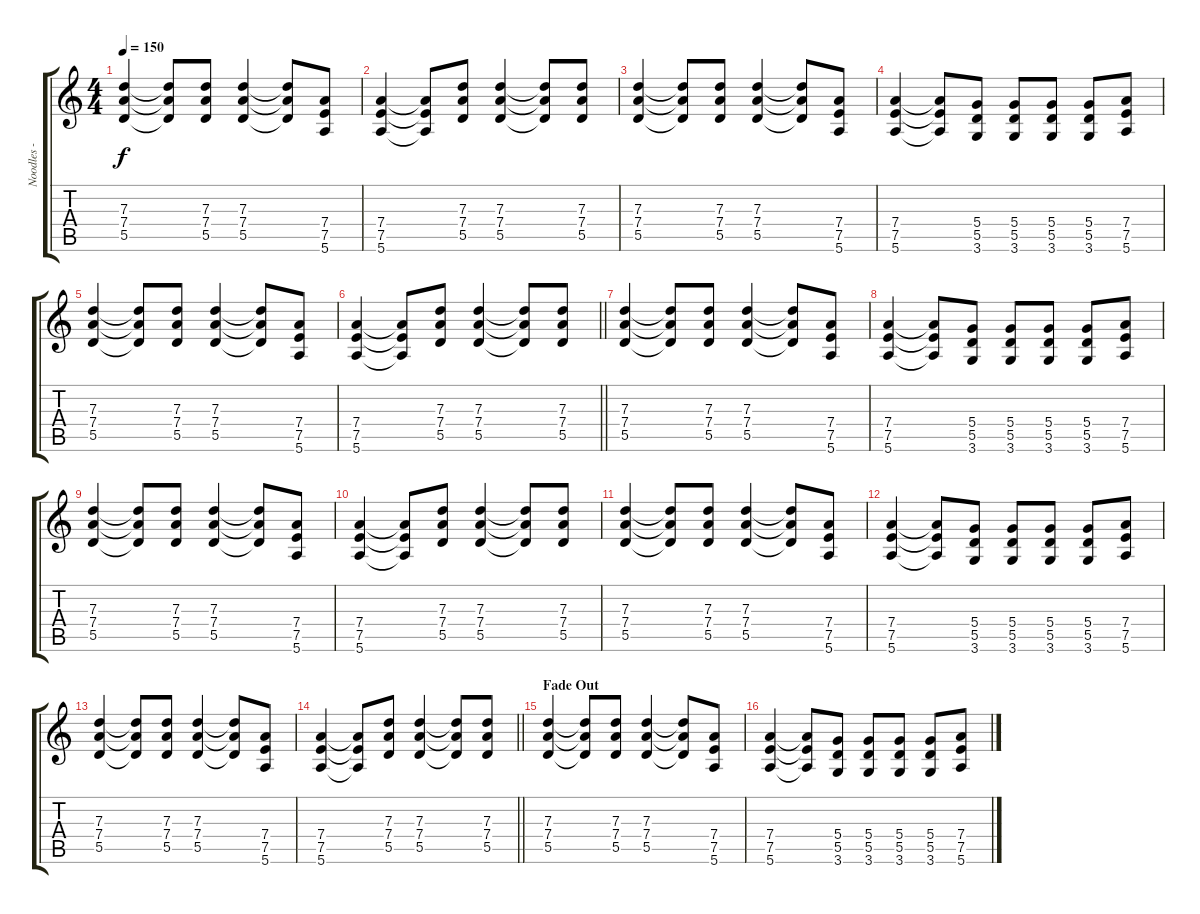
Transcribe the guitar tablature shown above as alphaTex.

\track ("Noodles - Guitar" "Noodles - ") {instrument distortionguitar}
\staff {score tabs}
\tuning (E4 B3 G3 D3 A2 E2) {hide}
\ts (4 4)
\tempo 150
\clef g2
\ks c
(7.3 7.4 5.5).4{dy f} (7.3{t} 7.4{t} 5.5{t}).8 (7.3 7.4 5.5).8 (7.3 7.4 5.5).4 (7.3{t} 7.4{t} 5.5{t}).8 (7.4 7.5 5.6).8 |
(7.4 7.5 5.6).4 (7.4{t} 7.5{t} 5.6{t}).8 (7.3 7.4 5.5).8 (7.3 7.4 5.5).4 (7.3{t} 7.4{t} 5.5{t}).8 (7.3 7.4 5.5).8 |
(7.3 7.4 5.5).4 (7.3{t} 7.4{t} 5.5{t}).8 (7.3 7.4 5.5).8 (7.3 7.4 5.5).4 (7.3{t} 7.4{t} 5.5{t}).8 (7.4 7.5 5.6).8 |
(7.4 7.5 5.6).4 (7.4{t} 7.5{t} 5.6{t}).8 (5.4 5.5 3.6).8 (5.4 5.5 3.6).8 (5.4 5.5 3.6).8 (5.4 5.5 3.6).8 (7.4 7.5 5.6).8 |
(7.3 7.4 5.5).4 (7.3{t} 7.4{t} 5.5{t}).8 (7.3 7.4 5.5).8 (7.3 7.4 5.5).4 (7.3{t} 7.4{t} 5.5{t}).8 (7.4 7.5 5.6).8 |
\barLineRight lightlight
(7.4 7.5 5.6).4 (7.4{t} 7.5{t} 5.6{t}).8 (7.3 7.4 5.5).8 (7.3 7.4 5.5).4 (7.3{t} 7.4{t} 5.5{t}).8 (7.3 7.4 5.5).8 |
(7.3 7.4 5.5).4 (7.3{t} 7.4{t} 5.5{t}).8 (7.3 7.4 5.5).8 (7.3 7.4 5.5).4 (7.3{t} 7.4{t} 5.5{t}).8 (7.4 7.5 5.6).8 |
(7.4 7.5 5.6).4 (7.4{t} 7.5{t} 5.6{t}).8 (5.4 5.5 3.6).8 (5.4 5.5 3.6).8 (5.4 5.5 3.6).8 (5.4 5.5 3.6).8 (7.4 7.5 5.6).8 |
(7.3 7.4 5.5).4 (7.3{t} 7.4{t} 5.5{t}).8 (7.3 7.4 5.5).8 (7.3 7.4 5.5).4 (7.3{t} 7.4{t} 5.5{t}).8 (7.4 7.5 5.6).8 |
(7.4 7.5 5.6).4 (7.4{t} 7.5{t} 5.6{t}).8 (7.3 7.4 5.5).8 (7.3 7.4 5.5).4 (7.3{t} 7.4{t} 5.5{t}).8 (7.3 7.4 5.5).8 |
(7.3 7.4 5.5).4 (7.3{t} 7.4{t} 5.5{t}).8 (7.3 7.4 5.5).8 (7.3 7.4 5.5).4 (7.3{t} 7.4{t} 5.5{t}).8 (7.4 7.5 5.6).8 |
(7.4 7.5 5.6).4 (7.4{t} 7.5{t} 5.6{t}).8 (5.4 5.5 3.6).8 (5.4 5.5 3.6).8 (5.4 5.5 3.6).8 (5.4 5.5 3.6).8 (7.4 7.5 5.6).8 |
(7.3 7.4 5.5).4 (7.3{t} 7.4{t} 5.5{t}).8 (7.3 7.4 5.5).8 (7.3 7.4 5.5).4 (7.3{t} 7.4{t} 5.5{t}).8 (7.4 7.5 5.6).8 |
\barLineRight lightlight
(7.4 7.5 5.6).4 (7.4{t} 7.5{t} 5.6{t}).8 (7.3 7.4 5.5).8 (7.3 7.4 5.5).4 (7.3{t} 7.4{t} 5.5{t}).8 (7.3 7.4 5.5).8 |
\section ("" "Fade Out")
(7.3 7.4 5.5).4{volume 11} (7.3{t} 7.4{t} 5.5{t}).8 (7.3 7.4 5.5).8 (7.3 7.4 5.5).4{volume 11} (7.3{t} 7.4{t} 5.5{t}).8 (7.4 7.5 5.6).8 |
(7.4 7.5 5.6).4 (7.4{t} 7.5{t} 5.6{t}).8 (5.4 5.5 3.6).8 (5.4 5.5 3.6).8 (5.4 5.5 3.6).8{volume 10} (5.4 5.5 3.6).8 (7.4 7.5 5.6).8
